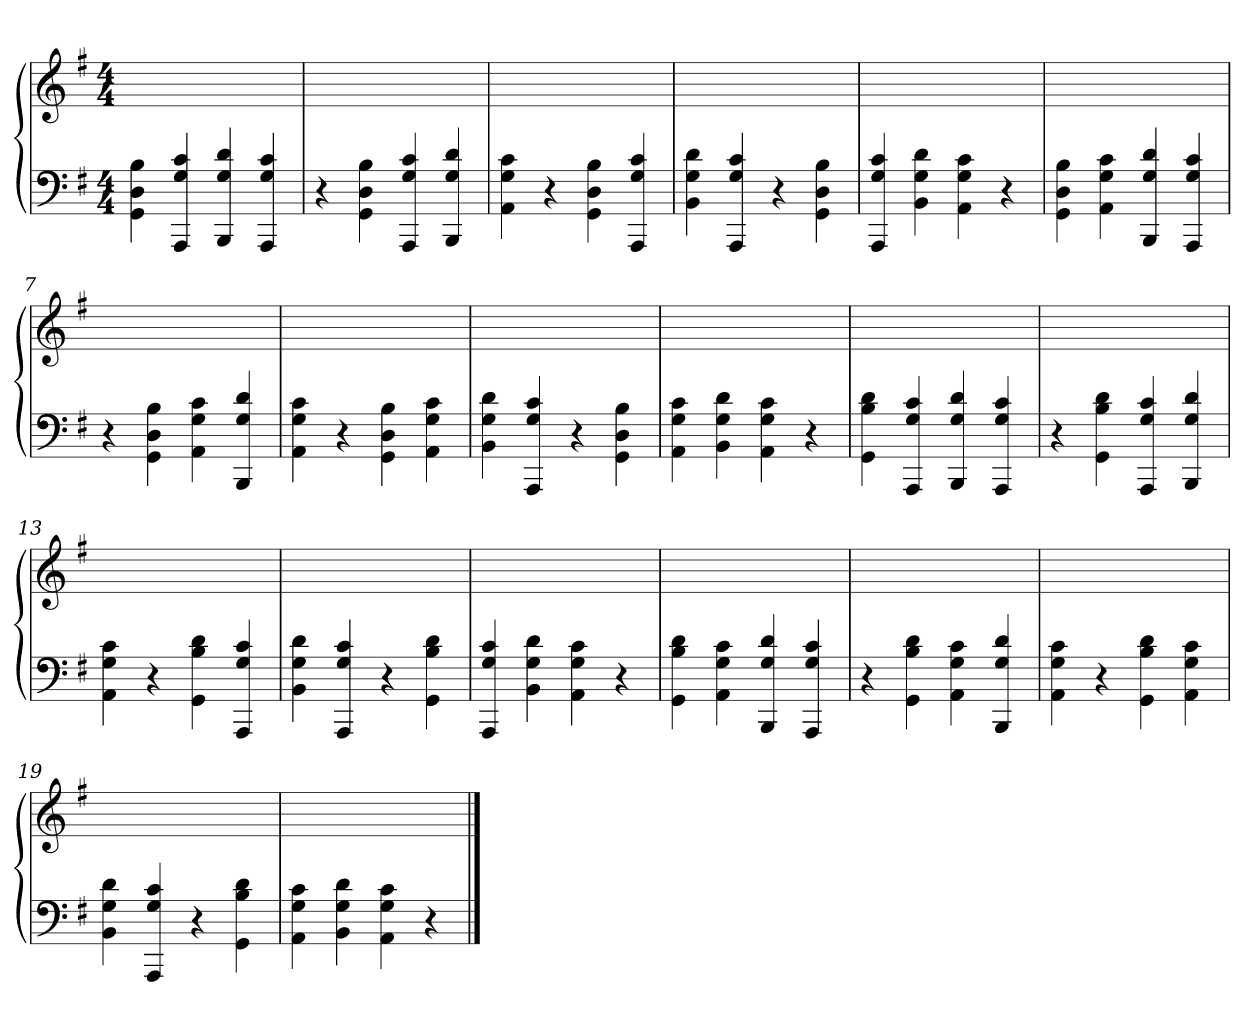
**kern	**kern
*part2	*part1
*staff2	*staff1
*clefF4	*clefG2
*k[f#]	*k[f#]
*G:	*G:
*M4/4	*M4/4
*MM60	*MM60
=1	=1
4GG 4D 4B	1ryy
4AAA 4G 4c	.
4BBB 4G 4d	.
4AAA 4G 4c	.
=2	=2
4r	1ryy
4GG 4D 4B	.
4AAA 4G 4c	.
4BBB 4G 4d	.
=3	=3
4AA 4G 4c	1ryy
4r	.
4GG 4D 4B	.
4AAA 4G 4c	.
=4	=4
4BB 4G 4d	1ryy
4AAA 4G 4c	.
4r	.
4GG 4D 4B	.
=5	=5
4AAA 4G 4c	1ryy
4BB 4G 4d	.
4AA 4G 4c	.
4r	.
=6	=6
4GG 4D 4B	1ryy
4AA 4G 4c	.
4BBB 4G 4d	.
4AAA 4G 4c	.
=7	=7
4r	1ryy
4GG 4D 4B	.
4AA 4G 4c	.
4BBB 4G 4d	.
=8	=8
4AA 4G 4c	1ryy
4r	.
4GG 4D 4B	.
4AA 4G 4c	.
=9	=9
4BB 4G 4d	1ryy
4AAA 4G 4c	.
4r	.
4GG 4D 4B	.
=10	=10
4AA 4G 4c	1ryy
4BB 4G 4d	.
4AA 4G 4c	.
4r	.
=11	=11
4GG 4B 4d	1ryy
4AAA 4G 4c	.
4BBB 4G 4d	.
4AAA 4G 4c	.
=12	=12
4r	1ryy
4GG 4B 4d	.
4AAA 4G 4c	.
4BBB 4G 4d	.
=13	=13
4AA 4G 4c	1ryy
4r	.
4GG 4B 4d	.
4AAA 4G 4c	.
=14	=14
4BB 4G 4d	1ryy
4AAA 4G 4c	.
4r	.
4GG 4B 4d	.
=15	=15
4AAA 4G 4c	1ryy
4BB 4G 4d	.
4AA 4G 4c	.
4r	.
=16	=16
4GG 4B 4d	1ryy
4AA 4G 4c	.
4BBB 4G 4d	.
4AAA 4G 4c	.
=17	=17
4r	1ryy
4GG 4B 4d	.
4AA 4G 4c	.
4BBB 4G 4d	.
=18	=18
4AA 4G 4c	1ryy
4r	.
4GG 4B 4d	.
4AA 4G 4c	.
=19	=19
4BB 4G 4d	1ryy
4AAA 4G 4c	.
4r	.
4GG 4B 4d	.
=20	=20
4AA 4G 4c	1ryy
4BB 4G 4d	.
4AA 4G 4c	.
4r	.
==	==
*-	*-
